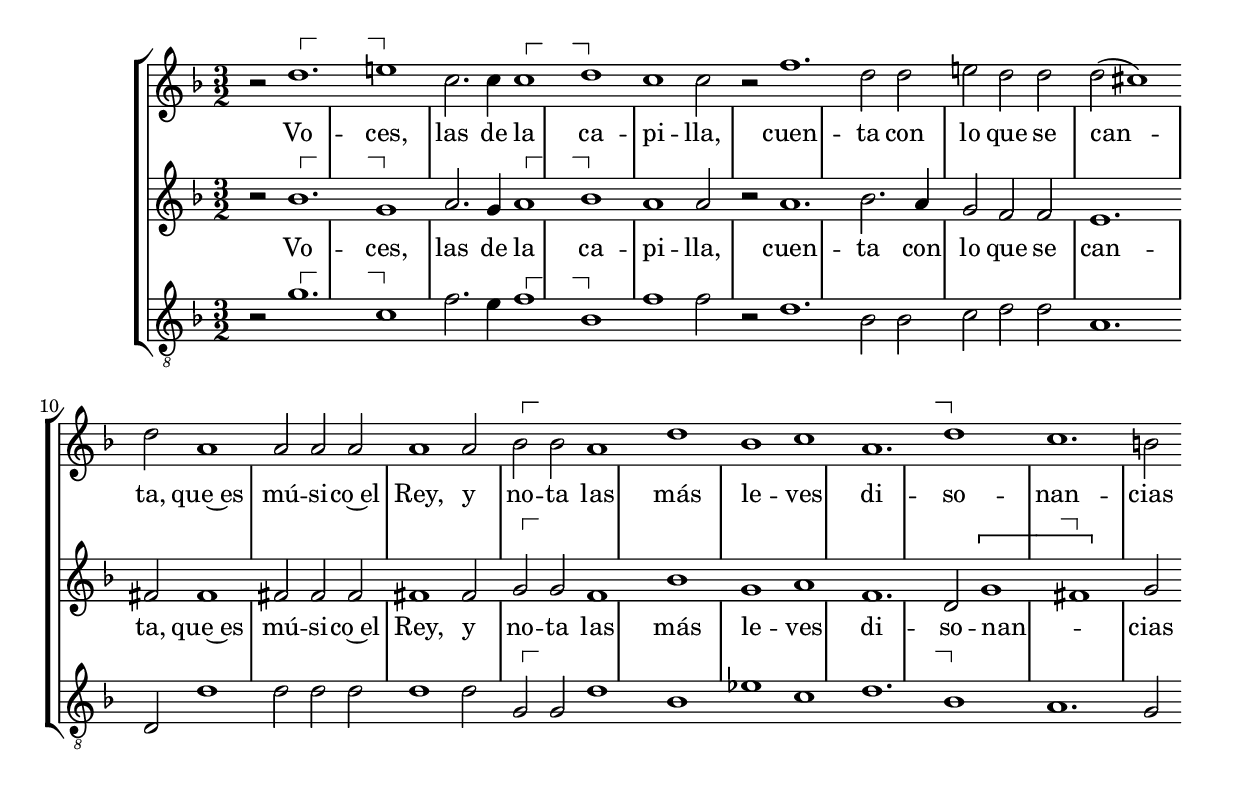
\version "2.18.2"
%% Sandbox for lilypond function testing, 2016/02/06, Andrew Cashner

\version "2.18.2"

%%%%% EDITORIAL LYRICS %%%%%

EdLyrics =
  #(define-scheme-function
    (parser location text) (scheme?)
    #{
    \override Lyrics.LyricText.font-shape = #'italic
    $text
    \revert Lyrics.LyricText.font-shape
    #})

%%%%% BRACKETS FOR MENSURAL COLORATION %%%%%

%% Once command to group notes inside a TextSpanner
%% By David Nalesnik and Thomas Morley, http://lsr.di.unimi.it/LSR/Item?id=857
#(define (text-spanner-start-stop mus)
  (let ((elts (ly:music-property mus 'elements)))
   (make-music 'SequentialMusic 'elements
    (append
     (list (make-music 'TextSpanEvent 'span-direction -1))
     (reverse (cdr (reverse elts)))
     (list (make-music 'TextSpanEvent 'span-direction 1))
     (list (last elts))))))

LeftColorBracket =
\markup { \combine
	  \draw-line #'(0 . -1)
	  \draw-line #'(1.5 . 0)
	}

RightColorBracket =
\markup { \combine
	  \draw-line #'(0 . -1)
	  \draw-line #'(-1.5 . 0)
	}

ColorBrackets = {
  \override TextSpanner.dash-period = #0
  \override TextSpanner.bound-details.left.text = \LeftColorBracket
  \override TextSpanner.bound-details.right.text = \RightColorBracket
  \override TextSpanner.bound-details.left.attach-dir = #-2
  \override TextSpanner.bound-details.right.attach-dir = #2
  \override TextSpanner.staff-padding = #2
  \override TextSpanner.bound-details.left-broken.text = ##f
  \override TextSpanner.bound-details.right-broken.text = ##f
}

%% Usage: \Coloratio { c'2 c'2 c'2 } c'1.

Color =
#(define-music-function
  (parser location music) (ly:music?)
  #{
  \ColorBrackets
  $(text-spanner-start-stop music)
  #})

%% For single notes: \Color does not work with only one note

ColorOne =
\markup {
  \halign #-0.5 \raise #1.4
  \concat { \LeftColorBracket " " \RightColorBracket }
}


%%%%% LIGATURE BRACKETS %%%%%
Lig =
#(define-music-function
  (parser location notes) (ly:music?)
  #{ \[ $notes \] #})



MusicSi = {
  \key f\major
  \clef "treble"
  \hide Staff.BarLine
  \time 3/2
  r2 \Color { d''1.  e''!1 } 
  c''2. c''4 \Color { c''1 d''1 } 
  c''1 c''2 r2 \ColorOne f''1.  d''2 d''2 e''!2 d''2 d''2 
    % m. 5
  d''2( cis''1) d''2 a'1 
  a'2 a'2 a'2 a'1 a'2 
  \Color { bes'2  bes'2 a'1 d''1 
  bes'1 c''1 a'1. d''1 } c''1. 
    % m. 10
  b'!2
}

MusicAi = {
  \key f\major
  \clef "treble"
  \hide Staff.BarLine
  r2 \Color { bes'1.  g'1 } 
  a'2. g'4 \Color { a'1  bes'1 } 
  a'1 a'2 r2 \ColorOne a'1. bes'2. a'4 g'2 f'2 f'2 
    % m. 5
  e'1. fis'2 fis'1 
  fis'2 fis'2 fis'2 fis'1 fis'2 
  \Color { g'2  g'2 f'1 bes'1 
  g'1 a'1 f'1.  d'2 \[ g'1 fis'1 } \]  
    % m. 10
  g'2
}

MusicTi = {
  \key f\major
  \clef "treble_8"
  \hide Staff.BarLine
  r2 \Color { g'1.  c'1 } 
  f'2. e'4 \Color { f'1  bes1 } 
  f'1 f'2 r2 \ColorOne d'1. bes2 bes c'2 d'2 d'2 
    % m. 5
  a1. d2 d'1 
  d'2 d'2 d'2 d'1 d'2 
  \Color { g2 g2 d'1 bes1 
  es'1 c'1 d'1. bes1 } a1. 
    % m. 10
  g2
}

LyricsSi = \lyricmode {
  Vo -- ces, las de la ca -- pi -- lla,
  cuen -- ta con lo que se can -- ta,
  que~es mú -- si -- co~el Rey,
  y no -- ta las más le -- ves di -- so -- nan -- cias
}

LyricsAi = \lyricmode {
  Vo -- ces, las de la ca -- pi -- lla,
  cuen -- ta con lo que se can -- ta,
  que~es mú -- si -- co~el Rey,
  y no -- ta las más le -- ves di -- so -- nan _ -- cias
}

\score {
  <<
    \new StaffGroup {
      <<
	\new Staff
	<<
	  \new Voice = "Si" { \MusicSi }
	  \new Lyrics \lyricsto "Si" { \LyricsSi }
	>>
	\new Staff
	<<
	  \new Voice = "Ai" { \MusicAi }
	  \new Lyrics \lyricsto "Ai" { \LyricsAi }
	>>
	\new Staff
	<<
	  \new Voice { \MusicTi }
	>>
      >>
    }
  >>
}
